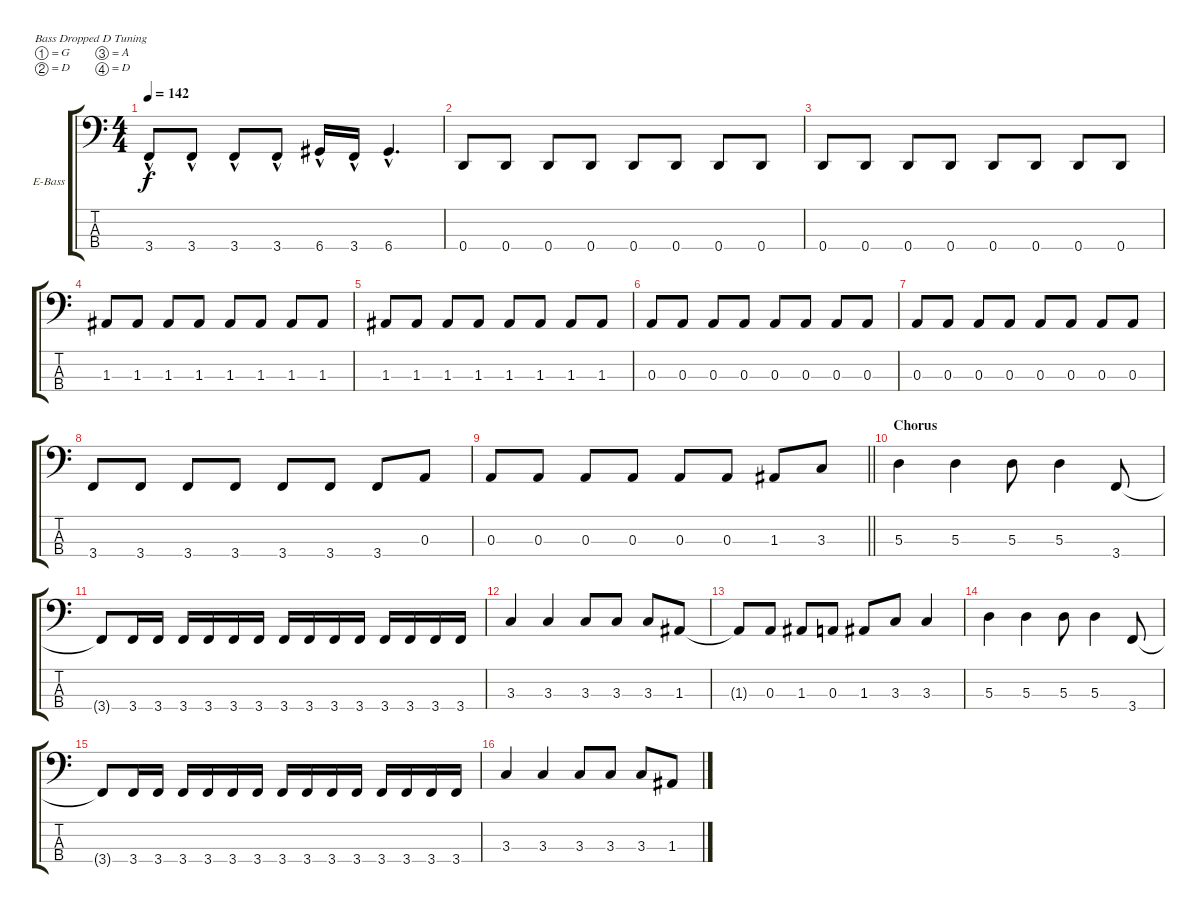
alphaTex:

\bracketExtendMode groupsimilarinstruments
\firstSystemTrackNameOrientation horizontal
\otherSystemsTrackNameOrientation horizontal
\track ("Electric Bass" "E-Bass") {instrument electricbasspick}
\staff {score tabs}
\tuning (G2 D2 A1 D1)
\ts (4 4)
\tempo 142
\clef f4
\ks c
3.4{hac}.8{dy f} 3.4{hac}.8 3.4{hac}.8 3.4{hac}.8 6.4{hac}.16 3.4{hac}.16 6.4{hac}.4{d} |
0.4.8 0.4.8 0.4.8 0.4.8 0.4.8 0.4.8 0.4.8 0.4.8 |
0.4.8 0.4.8 0.4.8 0.4.8 0.4.8 0.4.8 0.4.8 0.4.8 |
1.3.8 1.3.8 1.3.8 1.3.8 1.3.8 1.3.8 1.3.8 1.3.8 |
1.3.8 1.3.8 1.3.8 1.3.8 1.3.8 1.3.8 1.3.8 1.3.8 |
0.3.8 0.3.8 0.3.8 0.3.8 0.3.8 0.3.8 0.3.8 0.3.8 |
0.3.8 0.3.8 0.3.8 0.3.8 0.3.8 0.3.8 0.3.8 0.3.8 |
3.4.8 3.4.8 3.4.8 3.4.8 3.4.8 3.4.8 3.4.8 0.3.8 |
\barLineRight lightlight
0.3.8 0.3.8 0.3.8 0.3.8 0.3.8 0.3.8 1.3.8 3.3.8 |
\section ("" "Chorus")
5.3.4 5.3.4 5.3.8 5.3.4 3.4.8 |
3.4{t}.8 3.4.16 3.4.16 3.4.16 3.4.16 3.4.16 3.4.16 3.4.16 3.4.16 3.4.16 3.4.16 3.4.16 3.4.16 3.4.16 3.4.16 |
3.3.4 3.3.4 3.3.8 3.3.8 3.3.8 1.3.8 |
1.3{t}.8 0.3.8 1.3.8 0.3.8 1.3.8 3.3.8 3.3.4 |
5.3.4 5.3.4 5.3.8 5.3.4 3.4.8 |
3.4{t}.8 3.4.16 3.4.16 3.4.16 3.4.16 3.4.16 3.4.16 3.4.16 3.4.16 3.4.16 3.4.16 3.4.16 3.4.16 3.4.16 3.4.16 |
3.3.4 3.3.4 3.3.8 3.3.8 3.3.8 1.3.8
